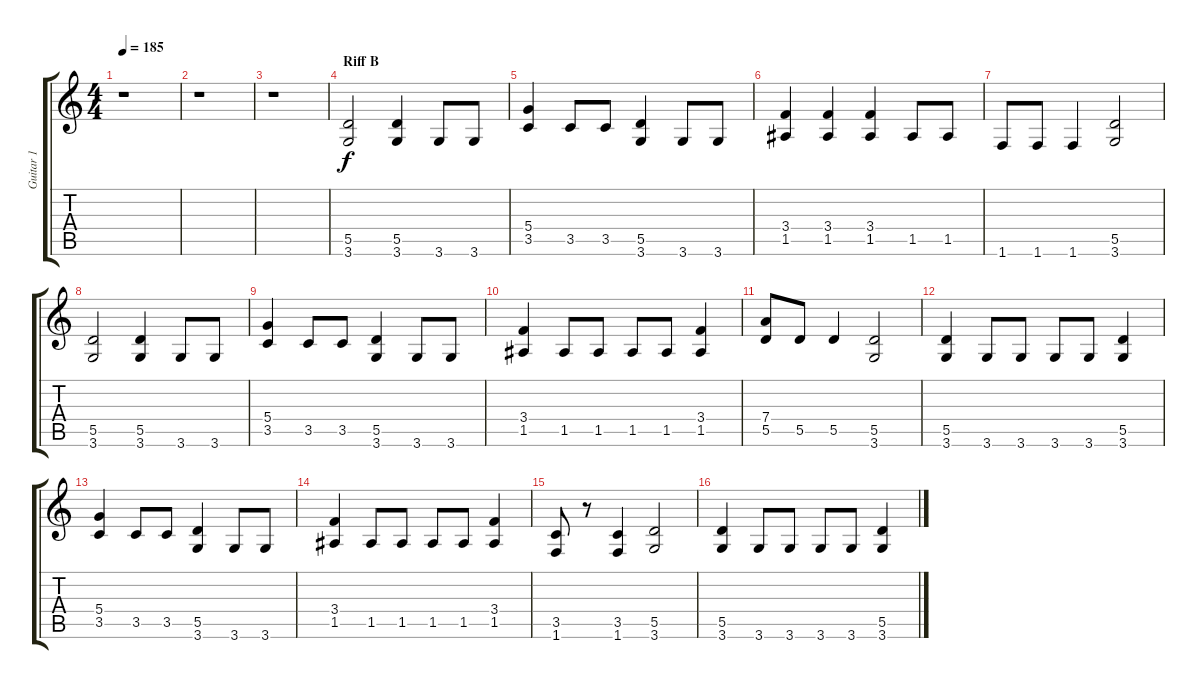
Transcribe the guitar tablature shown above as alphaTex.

\track ("Guitar 1" "Guitar 1") {instrument distortionguitar}
\staff {score tabs}
\tuning (E4 B3 G3 D3 A2 E2) {hide}
\ts (4 4)
\tempo 185
\clef g2
\ks c
r.1{dy f} |
r.1 |
r.1 |
\section ("" "Riff B")
(5.5 3.6).2 (5.5 3.6).4 3.6.8 3.6.8 |
(5.4 3.5).4 3.5.8 3.5.8 (5.5 3.6).4 3.6.8 3.6.8 |
(3.4 1.5).4 (3.4 1.5).4 (3.4 1.5).4 1.5.8 1.5.8 |
1.6.8 1.6.8 1.6.4 (5.5 3.6).2 |
(5.5 3.6).2 (5.5 3.6).4 3.6.8 3.6.8 |
(5.4 3.5).4 3.5.8 3.5.8 (5.5 3.6).4 3.6.8 3.6.8 |
(3.4 1.5).4 1.5.8 1.5.8 1.5.8 1.5.8 (3.4 1.5).4 |
(7.4 5.5).8 5.5.8 5.5.4 (5.5 3.6).2 |
(5.5 3.6).4 3.6.8 3.6.8 3.6.8 3.6.8 (5.5 3.6).4 |
(5.4 3.5).4 3.5.8 3.5.8 (5.5 3.6).4 3.6.8 3.6.8 |
(3.4 1.5).4 1.5.8 1.5.8 1.5.8 1.5.8 (3.4 1.5).4 |
(3.5 1.6).8 r.8 (3.5 1.6).4 (5.5 3.6).2 |
(5.5 3.6).4 3.6.8 3.6.8 3.6.8 3.6.8 (5.5 3.6).4
